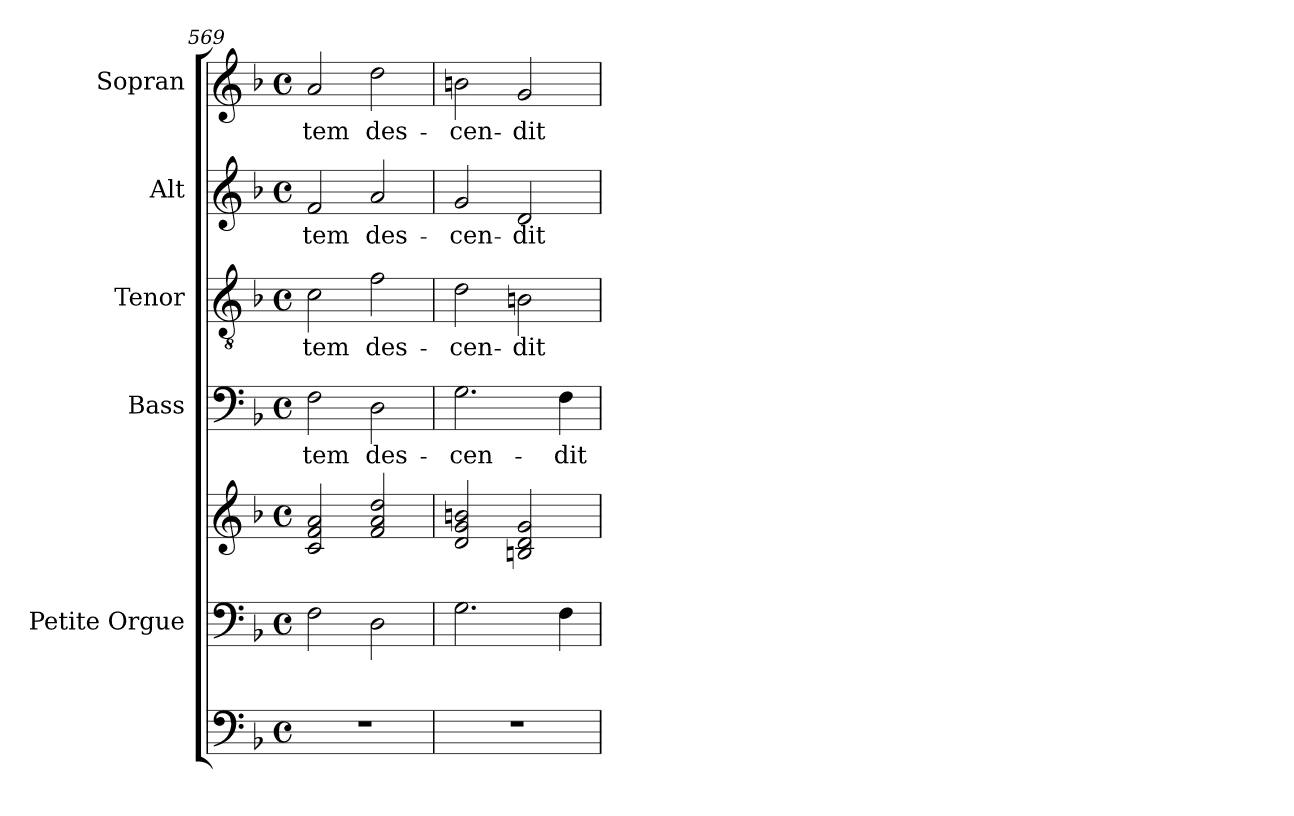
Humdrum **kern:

**kern	**kern	**kern	**kern	**text	**kern	**text	**kern	**text	**kern	**text
*part6	*part5	*part5	*part4	*part4	*part3	*part3	*part2	*part2	*part1	*part1
*staff7	*staff6	*staff5	*staff4	*staff4	*staff3	*staff3	*staff2	*staff2	*staff1	*staff1
*	*I"Petite Orgue	*	*I"Bass	*	*I"Tenor	*	*I"Alt	*	*I"Sopran	*
*	*I'Org. 1	*	*I'B.	*	*I'T.	*	*I'A.	*	*I'S.	*
*clefF4	*clefF4	*clefG2	*clefF4	*	*clefGv2	*	*clefG2	*	*clefG2	*
*k[b-]	*k[b-]	*k[b-]	*k[b-]	*	*k[b-]	*	*k[b-]	*	*k[b-]	*
*F:	*F:	*F:	*F:	*	*F:	*	*F:	*	*F:	*
*M4/4	*M4/4	*M4/4	*M4/4	*	*M4/4	*	*M4/4	*	*M4/4	*
*met(c)	*met(c)	*met(c)	*met(c)	*	*met(c)	*	*met(c)	*	*met(c)	*
=569	=569	=569	=569	=569	=569	=569	=569	=569	=569	=569
!	!	!	!	!LO:LY:b	!	!LO:LY:b	!	!LO:LY:b	!	!LO:LY:b
1r	2F\	2c/ 2f/ 2a/	2F\	-tem	2c\	-tem	2f/	-tem	2a/	-tem
!	!	!	!	!LO:LY:b	!	!LO:LY:b	!	!LO:LY:b	!	!LO:LY:b
.	2D\	2f/ 2a/ 2dd/	2D\	des-	2f\	des-	2a/	des-	2dd\	des-
=570	=570	=570	=570	=570	=570	=570	=570	=570	=570	=570
!	!	!	!	!LO:LY:b	!	!LO:LY:b	!	!LO:LY:b	!	!LO:LY:b
1r	2.G\	2d/ 2g/ 2bn/	2.G\	-cen-	2d\	-cen-	2g/	-cen-	2bn\	-cen-
!	!	!	!	!	!	!LO:LY:b	!	!LO:LY:b	!	!LO:LY:b
.	.	2Bn/ 2d/ 2g/	.	.	2Bn\	-dit	2d/	-dit	2g/	-dit
!	!	!	!	!LO:LY:b	!	!	!	!	!	!
.	4F\	.	4F\	-dit	.	.	.	.	.	.
=	=	=	=	=	=	=	=	=	=	=
*-	*-	*-	*-	*-	*-	*-	*-	*-	*-	*-
